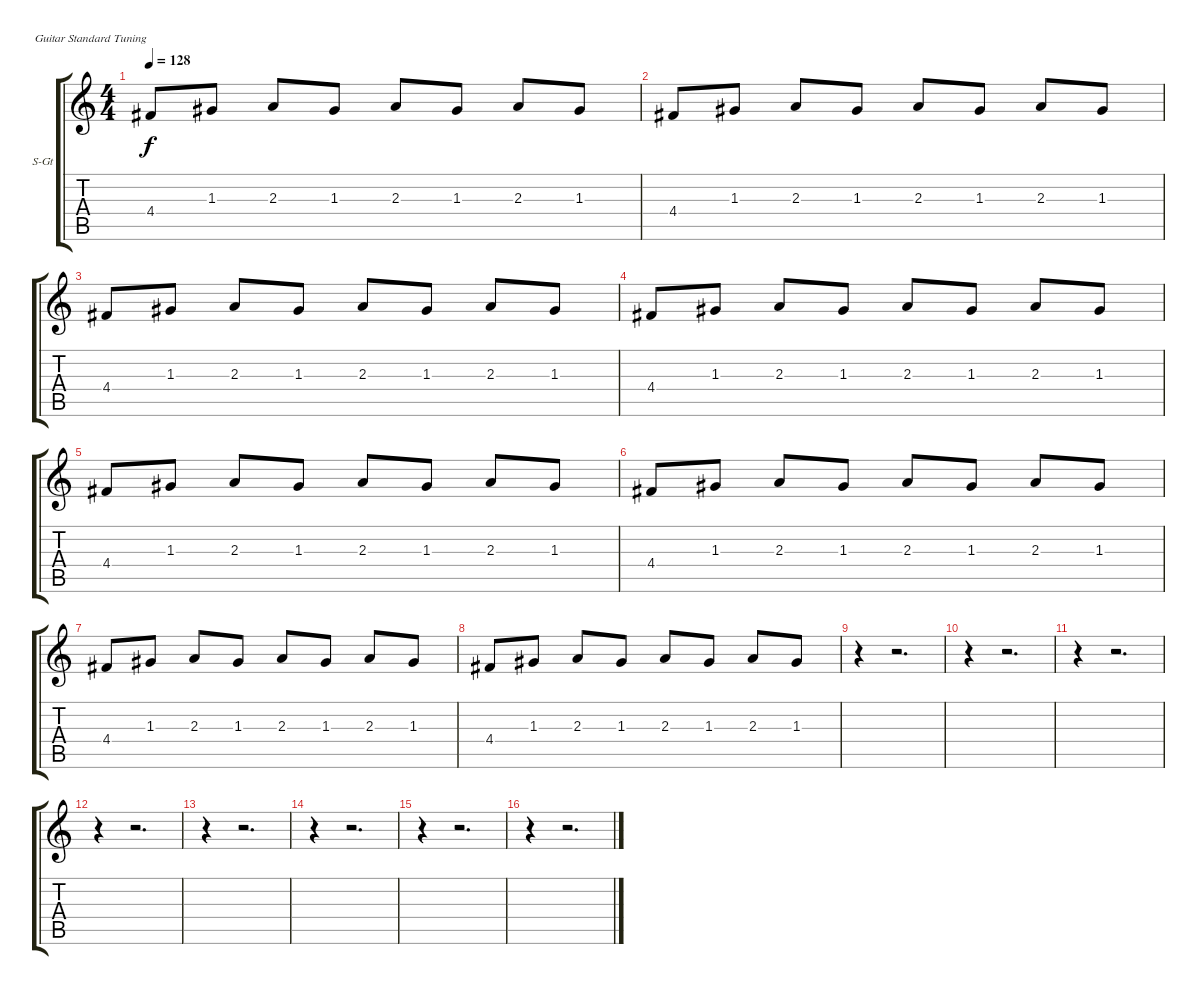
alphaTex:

\bracketExtendMode groupsimilarinstruments
\firstSystemTrackNameOrientation horizontal
\otherSystemsTrackNameOrientation horizontal
\track ("эффект" "S-Gt") {instrument electricpiano1}
\staff {score tabs}
\tuning (E4 B3 G3 D3 A2 E2)
\displaytranspose 12
\ts (4 4)
\tempo 128
\clef g2
\ks c
4.4.8{dy f} 1.3.8 2.3.8 1.3.8 2.3.8 1.3.8 2.3.8 1.3.8 |
4.4.8 1.3.8 2.3.8 1.3.8 2.3.8 1.3.8 2.3.8 1.3.8 |
4.4.8 1.3.8 2.3.8 1.3.8 2.3.8 1.3.8 2.3.8 1.3.8 |
4.4.8 1.3.8 2.3.8 1.3.8 2.3.8 1.3.8 2.3.8 1.3.8 |
4.4.8 1.3.8 2.3.8 1.3.8 2.3.8 1.3.8 2.3.8 1.3.8 |
4.4.8 1.3.8 2.3.8 1.3.8 2.3.8 1.3.8 2.3.8 1.3.8 |
4.4.8 1.3.8 2.3.8 1.3.8 2.3.8 1.3.8 2.3.8 1.3.8 |
4.4.8 1.3.8 2.3.8 1.3.8 2.3.8 1.3.8 2.3.8 1.3.8 |
r.4 r.2{d} |
r.4 r.2{d} |
r.4 r.2{d} |
r.4 r.2{d} |
r.4 r.2{d} |
r.4 r.2{d} |
r.4 r.2{d} |
r.4 r.2{d}
